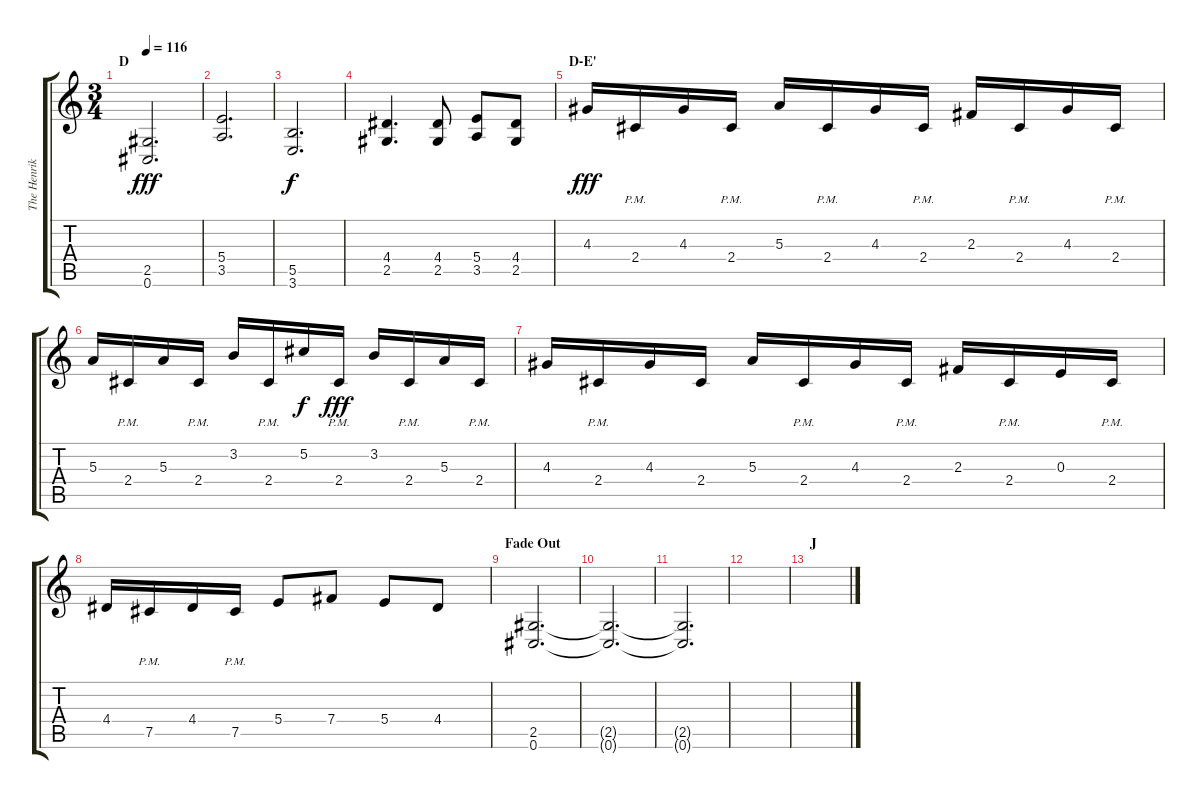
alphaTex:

\track ("The Henriksson" "The Henrik") {instrument distortionguitar}
\staff {score tabs}
\tuning (Db4 Ab3 E3 B2 Gb2 Db2) {hide}
\ts (3 4)
\section ("" "D")
\tempo 116
\clef g2
\ks c
(2.5 0.6).2{d dy fff} |
(5.4 3.5).2{d} |
(5.5 3.6).2{d dy f} |
(4.4 2.5).4{d} (4.4 2.5).8 (5.4 3.5).8 (4.4 2.5).8 |
\section ("" "D-E'")
4.3.16{dy fff instrument distortionguitar} 2.4{pm}.16 4.3.16 2.4{pm}.16 5.3.16 2.4{pm}.16 4.3.16 2.4{pm}.16 2.3.16 2.4{pm}.16 4.3.16 2.4{pm}.16 |
5.3.16 2.4{pm}.16 5.3.16 2.4{pm}.16 3.2.16 2.4{pm}.16 5.2.16{dy f} 2.4{pm}.16{dy fff} 3.2.16 2.4{pm}.16 5.3.16 2.4{pm}.16 |
4.3.16 2.4{pm}.16 4.3.16 2.4.16 5.3.16 2.4{pm}.16 4.3.16 2.4{pm}.16 2.3.16 2.4{pm}.16 0.3.16 2.4{pm}.16 |
4.4.16{instrument overdrivenguitar} 7.5{pm}.16 4.4.16 7.5{pm}.16 5.4.8 7.4.8 5.4.8 4.4.8 |
\section ("" "Fade Out")
(2.5 0.6).2{d} |
(2.5{t} 0.6{t}).2{d} |
(2.5{t} 0.6{t}).2{d} |
|
\section ("" "J")
